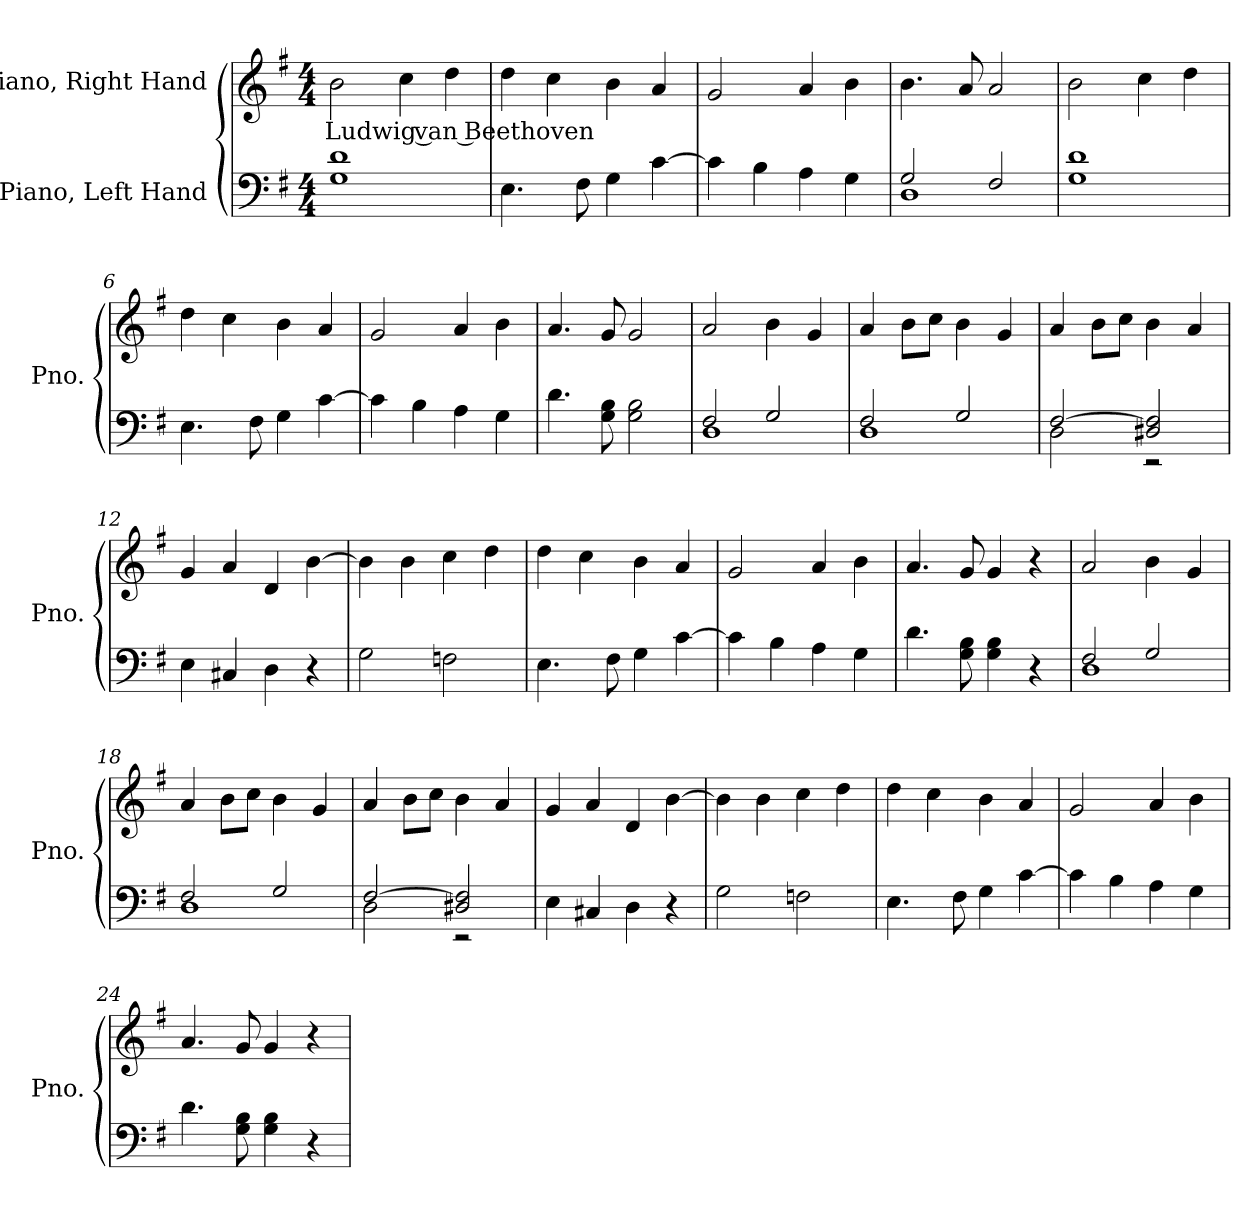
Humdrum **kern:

**kern	**kern	**text
*part2	*part1	*part1
*staff2	*staff1	*staff1
*I"Piano, Left Hand	*I"Piano, Right Hand	*
*I'Pno.	*I'Pno.	*
*clefF4	*clefG2	*
*k[f#]	*k[f#]	*
*M4/4	*M4/4	*
*MM140	*MM140	*
=1	=1	=1
!	!	!LO:LY:b
1G 1d	2b\	Ludwig van Beethoven
.	4cc\	.
.	4dd\	.
=2	=2	=2
4.E\	4dd\	.
.	4cc\	.
8F#\	.	.
4G\	4b\	.
[4c\	4a/	.
=3	=3	=3
4c\]	2g/	.
4B\	.	.
4A\	4a/	.
4G\	4b\	.
=4	=4	=4
*^	*	*
2G/	1D	4.b\	.
.	.	8a/	.
2F#/	.	2a/	.
*v	*v	*	*
=5	=5	=5
1G 1d	2b\	.
.	4cc\	.
.	4dd\	.
!!LO:LB:g=z
=6	=6	=6
4.E\	4dd\	.
.	4cc\	.
8F#\	.	.
4G\	4b\	.
[4c\	4a/	.
=7	=7	=7
4c\]	2g/	.
4B\	.	.
4A\	4a/	.
4G\	4b\	.
=8	=8	=8
4.d\	4.a/	.
8G\ 8B\	8g/	.
2G\ 2B\	2g/	.
=9	=9	=9
*^	*	*
2F#/	1D	2a/	.
2G/	.	4b\	.
.	.	4g/	.
=10	=10	=10	=10
2F#/	1D	4a/	.
.	.	8b\L	.
.	.	8cc\J	.
2G/	.	4b\	.
.	.	4g/	.
=11	=11	=11	=11
[2F#/	2D\	4a/	.
.	.	8b\L	.
.	.	8cc\J	.
2D#X/ 2F#/]	2r	4b\	.
.	.	4a/	.
*v	*v	*	*
=12	=12	=12
4E\	4g/	.
4C#X/	4a/	.
4D\	4d/	.
4r	[4b\	.
=13	=13	=13
2G\	4b\]	.
.	4b\	.
2Fn\	4cc\	.
.	4dd\	.
!!LO:LB:g=z
=14	=14	=14
4.E\	4dd\	.
.	4cc\	.
8F#\	.	.
4G\	4b\	.
[4c\	4a/	.
=15	=15	=15
4c\]	2g/	.
4B\	.	.
4A\	4a/	.
4G\	4b\	.
=16	=16	=16
4.d\	4.a/	.
8G\ 8B\	8g/	.
4G\ 4B\	4g/	.
4r	4r	.
=17	=17	=17
*^	*	*
2F#/	1D	2a/	.
2G/	.	4b\	.
.	.	4g/	.
=18	=18	=18	=18
2F#/	1D	4a/	.
.	.	8b\L	.
.	.	8cc\J	.
2G/	.	4b\	.
.	.	4g/	.
=19	=19	=19	=19
[2F#/	2D\	4a/	.
.	.	8b\L	.
.	.	8cc\J	.
2D#X/ 2F#/]	2r	4b\	.
.	.	4a/	.
*v	*v	*	*
=20	=20	=20
4E\	4g/	.
4C#X/	4a/	.
4D\	4d/	.
4r	[4b\	.
=21	=21	=21
2G\	4b\]	.
.	4b\	.
2Fn\	4cc\	.
.	4dd\	.
!!LO:LB:g=z
=22	=22	=22
4.E\	4dd\	.
.	4cc\	.
8F#\	.	.
4G\	4b\	.
[4c\	4a/	.
=23	=23	=23
4c\]	2g/	.
4B\	.	.
4A\	4a/	.
4G\	4b\	.
=24	=24	=24
4.d\	4.a/	.
8G\ 8B\	8g/	.
4G\ 4B\	4g/	.
4r	4r	.
=	=	=
*-	*-	*-
